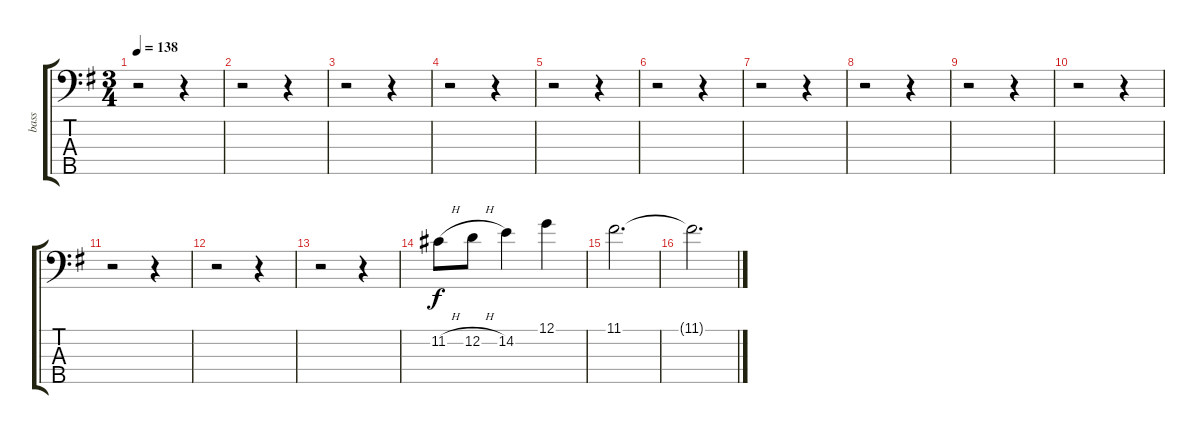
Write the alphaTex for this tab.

\track ("bass" "bass") {instrument electricbassfinger}
\staff {score tabs}
\tuning (G2 D2 A1 E1 B0) {hide}
\ts (3 4)
\tempo 138
\clef f4
\ks eminor
r.2{dy f instrument electricbassfinger} r.4 |
r.2 r.4 |
r.2 r.4 |
r.2 r.4 |
r.2 r.4 |
r.2 r.4 |
r.2 r.4 |
r.2 r.4 |
r.2 r.4 |
r.2 r.4 |
r.2 r.4 |
r.2 r.4 |
r.2 r.4 |
11.2{h}.8{volume 11} 12.2{h}.8 14.2.4 12.1.4{volume 10} |
11.1.2{d volume 9} |
11.1{t}.2{d}
